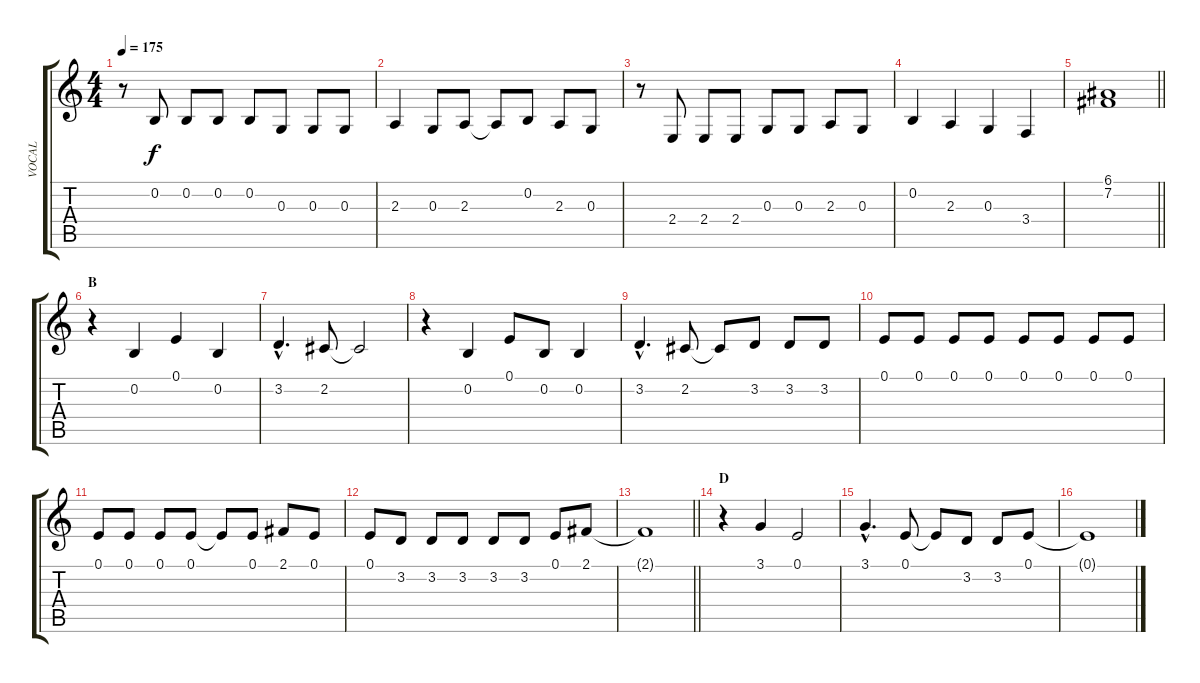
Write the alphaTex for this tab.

\track ("VOCAL" "VOCAL") {instrument oboe}
\staff {score tabs}
\tuning (E4 B3 G3 D3 A2 E2) {hide}
\ts (4 4)
\tempo 175
\clef g2
\ks c
r.8{dy f} 0.2.8 0.2.8 0.2.8 0.2.8 0.3.8 0.3.8 0.3.8 |
2.3.4 0.3.8 2.3.8 2.3{t}.8 0.2.8 2.3.8 0.3.8 |
r.8 2.4.8 2.4.8 2.4.8 0.3.8 0.3.8 2.3.8 0.3.8 |
0.2.4 2.3.4 0.3.4 3.4.4 |
\barLineRight lightlight
(6.1 7.2).1 |
\section ("" "B")
r.4 0.2.4 0.1.4 0.2.4 |
3.2{hac}.4{d} 2.2.8 2.2{t}.2 |
r.4 0.2.4 0.1.8 0.2.8 0.2.4 |
3.2{hac}.4{d} 2.2.8 2.2{t}.8 3.2.8 3.2.8 3.2.8 |
0.1.8 0.1.8 0.1.8 0.1.8 0.1.8 0.1.8 0.1.8 0.1.8 |
0.1.8 0.1.8 0.1.8 0.1.8 0.1{t}.8 0.1.8 2.1.8 0.1.8 |
0.1.8 3.2.8 3.2.8 3.2.8 3.2.8 3.2.8 0.1.8 2.1.8 |
\barLineRight lightlight
2.1{t}.1 |
\section ("" "D")
r.4 3.1.4 0.1.2 |
3.1{hac}.4{d} 0.1.8 0.1{t}.8 3.2.8 3.2.8 0.1.8 |
0.1{t}.1
